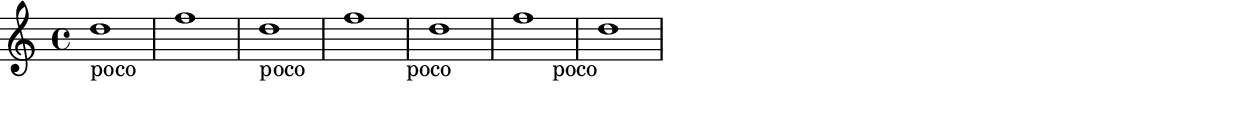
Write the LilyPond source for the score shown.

%% Generated by lilypond-book.py
%% Options: [exampleindent=10.16\mm,indent=0\mm,line-width=160\mm,quote]
\include "lilypond-book-preamble.ly"


% ****************************************************************
% Start cut-&-pastable-section
% ****************************************************************



\paper {
  indent = 0\mm
  line-width = 160\mm
  % offset the left padding, also add 1mm as lilypond creates cropped
  % images with a little space on the right
  line-width = #(- line-width (* mm  3.000000) (* mm 1))
  line-width = 160\mm - 2.0 * 10.16\mm
  % offset the left padding, also add 1mm as lilypond creates cropped
  % images with a little space on the right
  line-width = #(- line-width (* mm  3.000000) (* mm 1))
}

\layout {
  
}





% ****************************************************************
% ly snippet:
% ****************************************************************
\sourcefileline 741
\relative {
  d''1-\markup { poco }
  f
  d-\markup { \left-align poco }
  f
  d-\markup { \center-align { poco } }
  f
  d-\markup { \right-align poco }
}



% ****************************************************************
% end ly snippet
% ****************************************************************
